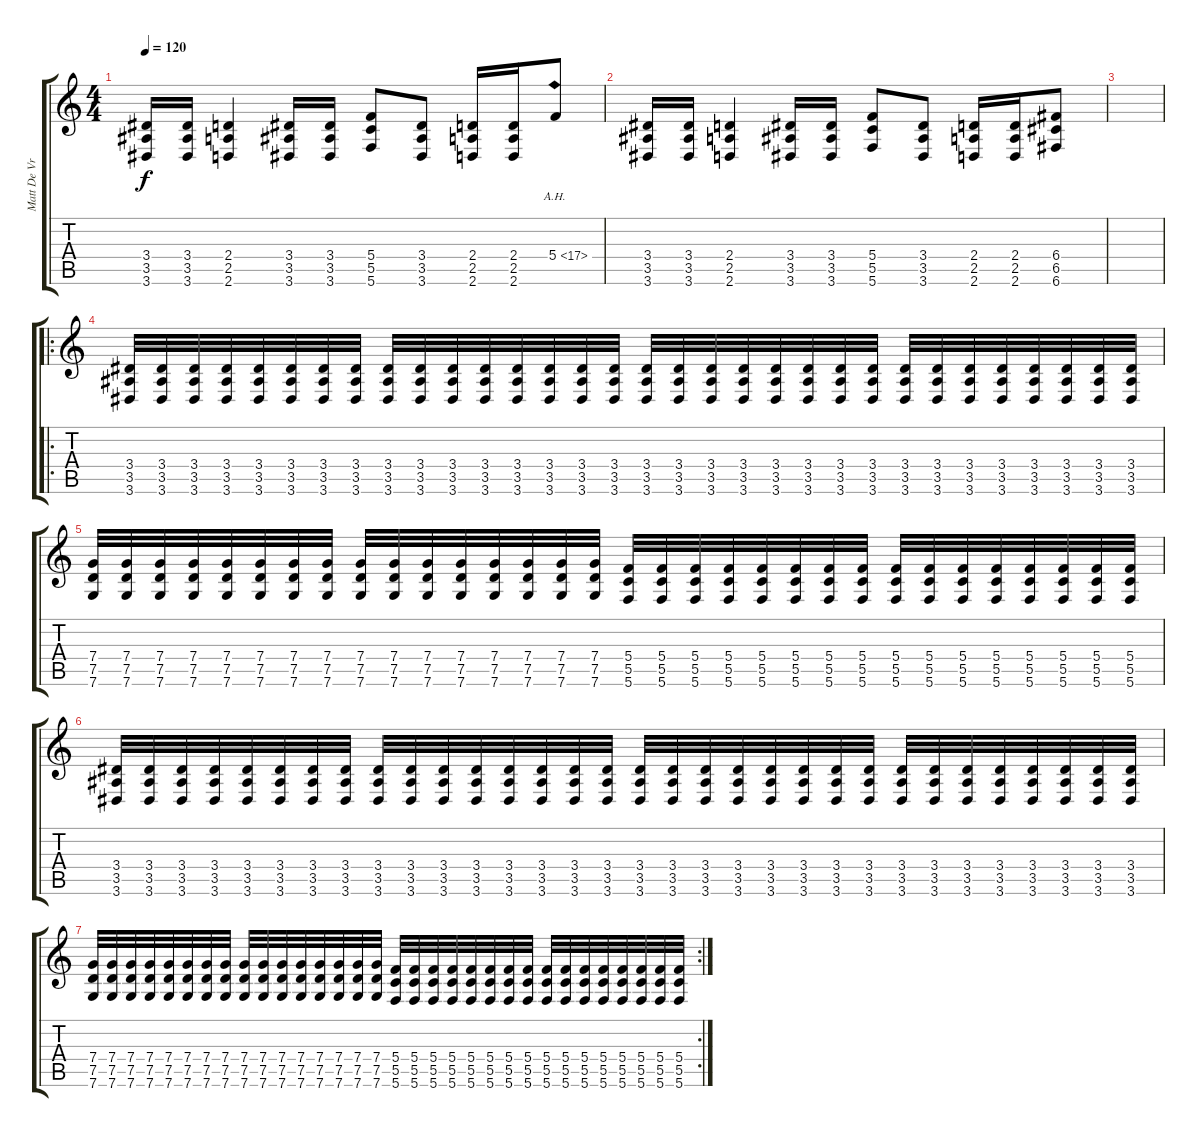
\track ("Matt De Vries" "Matt De Vr") {instrument distortionguitar}
\staff {score tabs}
\tuning (D4 A3 F3 C3 G2 C2) {hide}
\ts (4 4)
\tempo 120
\clef g2
\ks c
(3.4 3.5 3.6).16{dy f} (3.4 3.5 3.6).16 (2.4 2.5 2.6).4 (3.4 3.5 3.6).16 (3.4 3.5 3.6).16 (5.4 5.5 5.6).8 (3.4 3.5 3.6).8 (2.4 2.5 2.6).16 (2.4 2.5 2.6).16 5.4{ah 12}.8 |
(3.4 3.5 3.6).16 (3.4 3.5 3.6).16 (2.4 2.5 2.6).4 (3.4 3.5 3.6).16 (3.4 3.5 3.6).16 (5.4 5.5 5.6).8 (3.4 3.5 3.6).8 (2.4 2.5 2.6).16 (2.4 2.5 2.6).16 (6.4 6.5 6.6).8 |
|
\ro
(3.4 3.5 3.6).32 (3.4 3.5 3.6).32 (3.4 3.5 3.6).32 (3.4 3.5 3.6).32 (3.4 3.5 3.6).32 (3.4 3.5 3.6).32 (3.4 3.5 3.6).32 (3.4 3.5 3.6).32 (3.4 3.5 3.6).32 (3.4 3.5 3.6).32 (3.4 3.5 3.6).32 (3.4 3.5 3.6).32 (3.4 3.5 3.6).32 (3.4 3.5 3.6).32 (3.4 3.5 3.6).32 (3.4 3.5 3.6).32 (3.4 3.5 3.6).32 (3.4 3.5 3.6).32 (3.4 3.5 3.6).32 (3.4 3.5 3.6).32 (3.4 3.5 3.6).32 (3.4 3.5 3.6).32 (3.4 3.5 3.6).32 (3.4 3.5 3.6).32 (3.4 3.5 3.6).32 (3.4 3.5 3.6).32 (3.4 3.5 3.6).32 (3.4 3.5 3.6).32 (3.4 3.5 3.6).32 (3.4 3.5 3.6).32 (3.4 3.5 3.6).32 (3.4 3.5 3.6).32 |
(7.4 7.5 7.6).32 (7.4 7.5 7.6).32 (7.4 7.5 7.6).32 (7.4 7.5 7.6).32 (7.4 7.5 7.6).32 (7.4 7.5 7.6).32 (7.4 7.5 7.6).32 (7.4 7.5 7.6).32 (7.4 7.5 7.6).32 (7.4 7.5 7.6).32 (7.4 7.5 7.6).32 (7.4 7.5 7.6).32 (7.4 7.5 7.6).32 (7.4 7.5 7.6).32 (7.4 7.5 7.6).32 (7.4 7.5 7.6).32 (5.4 5.5 5.6).32 (5.4 5.5 5.6).32 (5.4 5.5 5.6).32 (5.4 5.5 5.6).32 (5.4 5.5 5.6).32 (5.4 5.5 5.6).32 (5.4 5.5 5.6).32 (5.4 5.5 5.6).32 (5.4 5.5 5.6).32 (5.4 5.5 5.6).32 (5.4 5.5 5.6).32 (5.4 5.5 5.6).32 (5.4 5.5 5.6).32 (5.4 5.5 5.6).32 (5.4 5.5 5.6).32 (5.4 5.5 5.6).32 |
(3.4 3.5 3.6).32 (3.4 3.5 3.6).32 (3.4 3.5 3.6).32 (3.4 3.5 3.6).32 (3.4 3.5 3.6).32 (3.4 3.5 3.6).32 (3.4 3.5 3.6).32 (3.4 3.5 3.6).32 (3.4 3.5 3.6).32 (3.4 3.5 3.6).32 (3.4 3.5 3.6).32 (3.4 3.5 3.6).32 (3.4 3.5 3.6).32 (3.4 3.5 3.6).32 (3.4 3.5 3.6).32 (3.4 3.5 3.6).32 (3.4 3.5 3.6).32 (3.4 3.5 3.6).32 (3.4 3.5 3.6).32 (3.4 3.5 3.6).32 (3.4 3.5 3.6).32 (3.4 3.5 3.6).32 (3.4 3.5 3.6).32 (3.4 3.5 3.6).32 (3.4 3.5 3.6).32 (3.4 3.5 3.6).32 (3.4 3.5 3.6).32 (3.4 3.5 3.6).32 (3.4 3.5 3.6).32 (3.4 3.5 3.6).32 (3.4 3.5 3.6).32 (3.4 3.5 3.6).32 |
\rc 2
(7.4 7.5 7.6).32 (7.4 7.5 7.6).32 (7.4 7.5 7.6).32 (7.4 7.5 7.6).32 (7.4 7.5 7.6).32 (7.4 7.5 7.6).32 (7.4 7.5 7.6).32 (7.4 7.5 7.6).32 (7.4 7.5 7.6).32 (7.4 7.5 7.6).32 (7.4 7.5 7.6).32 (7.4 7.5 7.6).32 (7.4 7.5 7.6).32 (7.4 7.5 7.6).32 (7.4 7.5 7.6).32 (7.4 7.5 7.6).32 (5.4 5.5 5.6).32 (5.4 5.5 5.6).32 (5.4 5.5 5.6).32 (5.4 5.5 5.6).32 (5.4 5.5 5.6).32 (5.4 5.5 5.6).32 (5.4 5.5 5.6).32 (5.4 5.5 5.6).32 (5.4 5.5 5.6).32 (5.4 5.5 5.6).32 (5.4 5.5 5.6).32 (5.4 5.5 5.6).32 (5.4 5.5 5.6).32 (5.4 5.5 5.6).32 (5.4 5.5 5.6).32 (5.4 5.5 5.6).32
